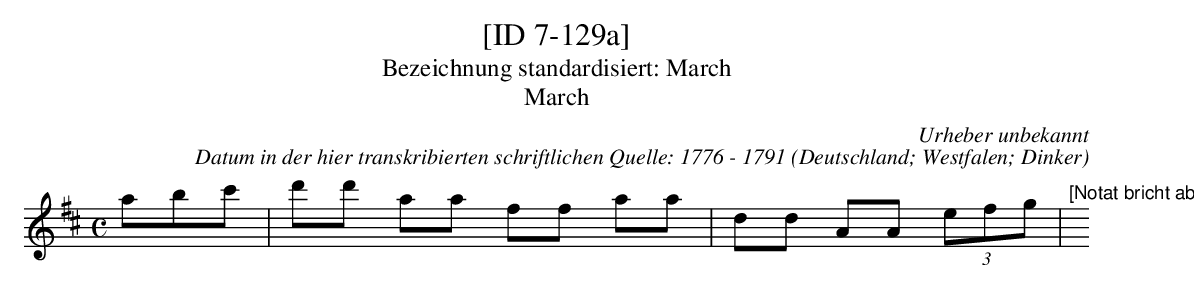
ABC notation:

X:1
T:[ID 7-129a]
T:Bezeichnung standardisiert: March
T:March
C:Urheber unbekannt
C:Datum in der hier transkribierten schriftlichen Quelle: 1776 - 1791
O:Deutschland; Westfalen; Dinker
L:1/8
M:C
K:D
abc' | d'd' aa ff aa | dd AA (3efg | "^[Notat bricht ab]"y
